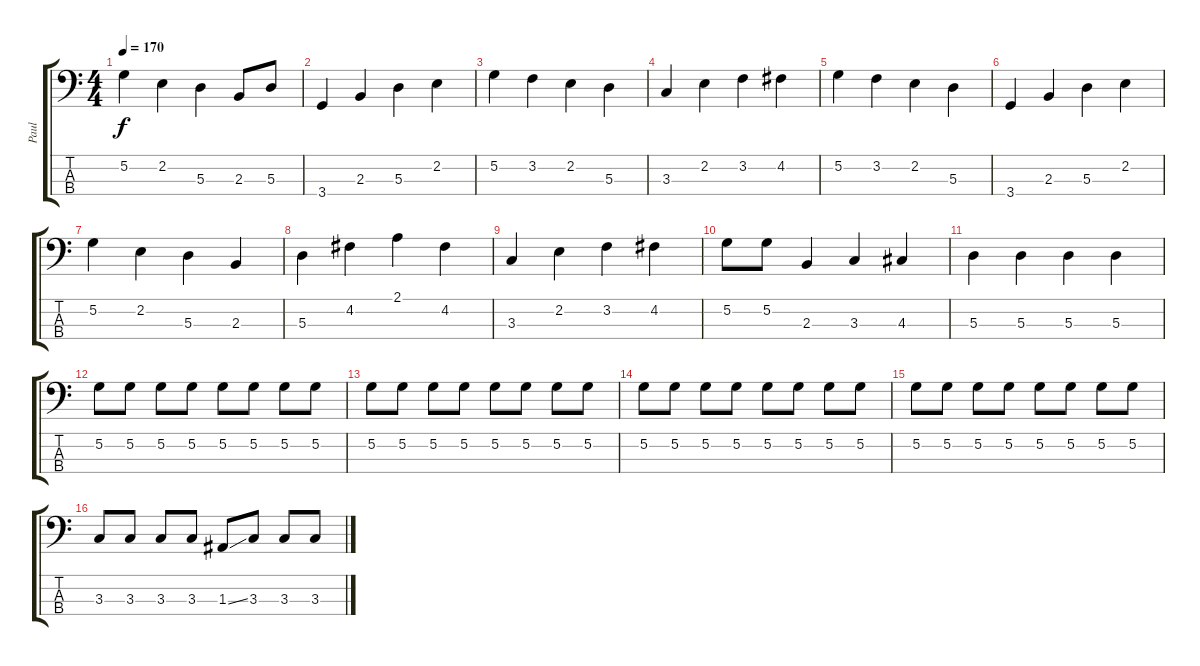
\track ("Paul" "Paul") {instrument electricbassfinger}
\staff {score tabs}
\tuning (G2 D2 A1 E1) {hide}
\ts (4 4)
\tempo 170
\clef f4
\ks c
5.2.4{dy f} 2.2.4 5.3.4 2.3.8 5.3.8 |
3.4.4 2.3.4 5.3.4 2.2.4 |
5.2.4 3.2.4 2.2.4 5.3.4 |
3.3.4 2.2.4 3.2.4 4.2.4 |
5.2.4 3.2.4 2.2.4 5.3.4 |
3.4.4 2.3.4 5.3.4 2.2.4 |
5.2.4 2.2.4 5.3.4 2.3.4 |
5.3.4 4.2.4 2.1.4 4.2.4 |
3.3.4 2.2.4 3.2.4 4.2.4 |
5.2.8 5.2.8 2.3.4 3.3.4 4.3.4 |
5.3.4 5.3.4 5.3.4 5.3.4 |
5.2.8 5.2.8 5.2.8 5.2.8 5.2.8 5.2.8 5.2.8 5.2.8 |
5.2.8 5.2.8 5.2.8 5.2.8 5.2.8 5.2.8 5.2.8 5.2.8 |
5.2.8 5.2.8 5.2.8 5.2.8 5.2.8 5.2.8 5.2.8 5.2.8 |
5.2.8 5.2.8 5.2.8 5.2.8 5.2.8 5.2.8 5.2.8 5.2.8 |
3.3.8 3.3.8 3.3.8 3.3.8 1.3{ss}.8 3.3.8 3.3.8 3.3.8
